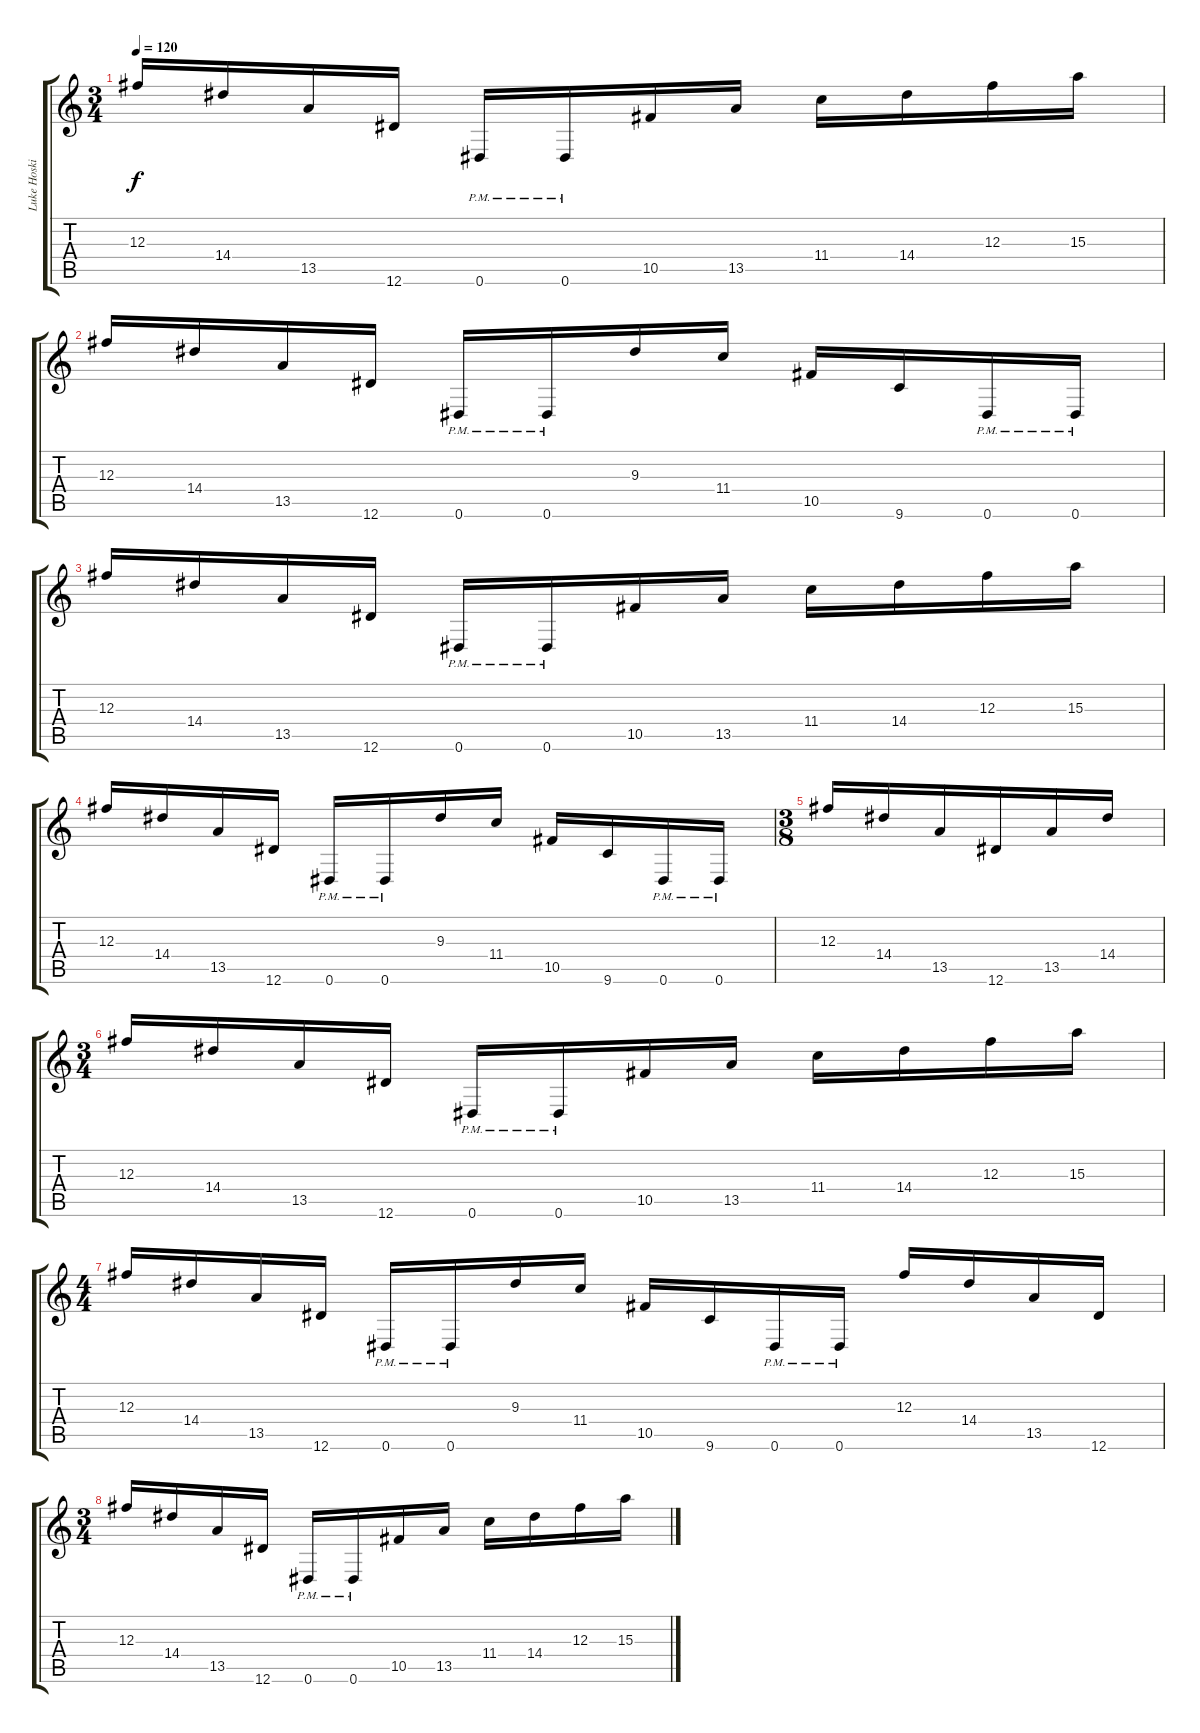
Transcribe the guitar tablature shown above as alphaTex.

\track ("Luke Hoskin" "Luke Hoski") {instrument overdrivenguitar}
\staff {score tabs}
\tuning (Eb4 Bb3 Gb3 Db3 Ab2 Eb2) {hide}
\ts (3 4)
\tempo 120
\clef g2
\ks c
12.3.16{dy f} 14.4.16 13.5.16 12.6.16 0.6{pm}.16 0.6{pm}.16 10.5.16 13.5.16 11.4.16 14.4.16 12.3.16 15.3.16 |
12.3.16 14.4.16 13.5.16 12.6.16 0.6{pm}.16 0.6{pm}.16 9.3.16 11.4.16 10.5.16 9.6.16 0.6{pm}.16 0.6{pm}.16 |
12.3.16 14.4.16 13.5.16 12.6.16 0.6{pm}.16 0.6{pm}.16 10.5.16 13.5.16 11.4.16 14.4.16 12.3.16 15.3.16 |
12.3.16 14.4.16 13.5.16 12.6.16 0.6{pm}.16 0.6{pm}.16 9.3.16 11.4.16 10.5.16 9.6.16 0.6{pm}.16 0.6{pm}.16 |
\ts (3 8)
12.3.16 14.4.16 13.5.16 12.6.16 13.5.16 14.4.16 |
\ts (3 4)
12.3.16 14.4.16 13.5.16 12.6.16 0.6{pm}.16 0.6{pm}.16 10.5.16 13.5.16 11.4.16 14.4.16 12.3.16 15.3.16 |
\ts (4 4)
12.3.16 14.4.16 13.5.16 12.6.16 0.6{pm}.16 0.6{pm}.16 9.3.16 11.4.16 10.5.16 9.6.16 0.6{pm}.16 0.6{pm}.16 12.3.16 14.4.16 13.5.16 12.6.16 |
\ts (3 4)
12.3.16 14.4.16 13.5.16 12.6.16 0.6{pm}.16 0.6{pm}.16 10.5.16 13.5.16 11.4.16 14.4.16 12.3.16 15.3.16
